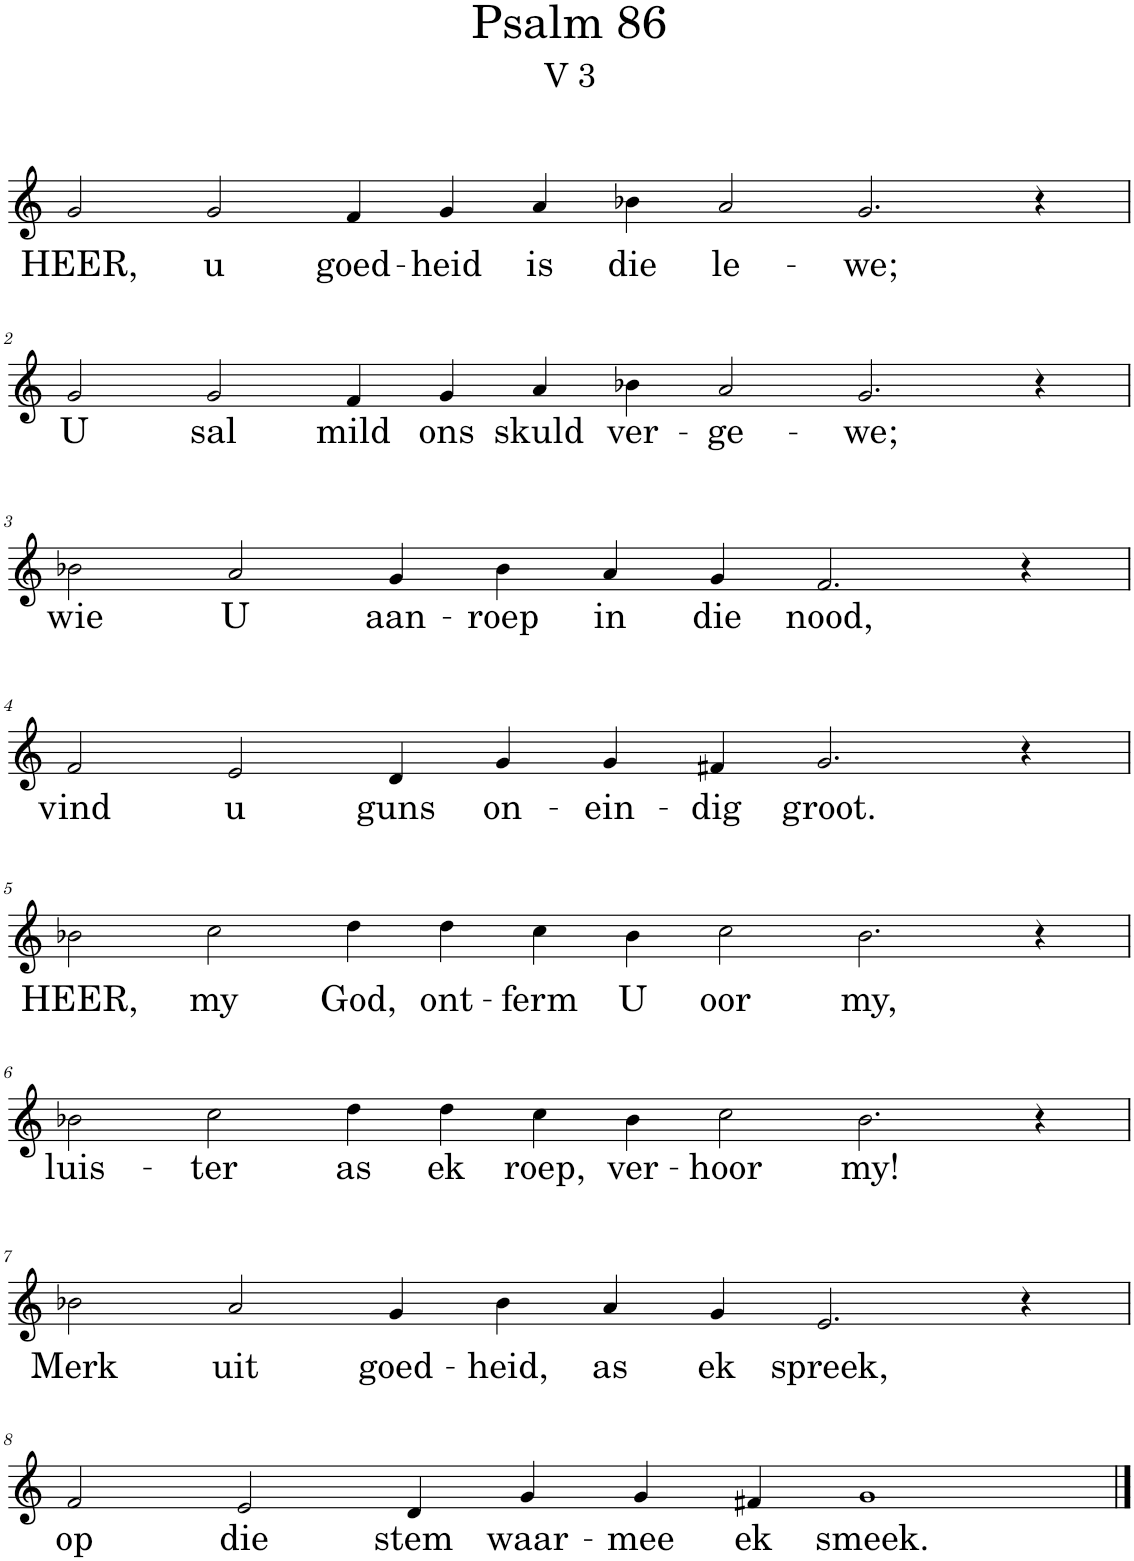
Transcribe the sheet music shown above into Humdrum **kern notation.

**kern	**text
*part1	*part1
*staff1	*staff1
*I"Pipe Organ	*
*I'Org.	*
*clefG2	*
*k[]	*
*M14/4	*
=1	=1
!	!LO:LY:b
2g/	HEER,
!	!LO:LY:b
2g/	u
!	!LO:LY:b
4f/	goed-
!	!LO:LY:b
4g/	-heid
!	!LO:LY:b
4a/	is
!	!LO:LY:b
4b-X\	die
!	!LO:LY:b
2a/	le-
!	!LO:LY:b
2.g/	-we;
4r	.
!!LO:LB:g=z
=2	=2
!	!LO:LY:b
2g/	U
!	!LO:LY:b
2g/	sal
!	!LO:LY:b
4f/	mild
!	!LO:LY:b
4g/	ons
!	!LO:LY:b
4a/	skuld
!	!LO:LY:b
4b-X\	ver-
!	!LO:LY:b
2a/	-ge-
!	!LO:LY:b
2.g/	-we;
4r	.
!!LO:LB:g=z
=3	=3
*M12/4	*
!	!LO:LY:b
2b-X\	wie
!	!LO:LY:b
2a/	U
!	!LO:LY:b
4g/	aan-
!	!LO:LY:b
4b-\	-roep
!	!LO:LY:b
4a/	in
!	!LO:LY:b
4g/	die
!	!LO:LY:b
2.f/	nood,
4r	.
!!LO:LB:g=z
=4	=4
!	!LO:LY:b
2f/	vind
!	!LO:LY:b
2e/	u
!	!LO:LY:b
4d/	guns
!	!LO:LY:b
4g/	on-
!	!LO:LY:b
4g/	-ein-
!	!LO:LY:b
4f#X/	-dig
!	!LO:LY:b
2.g/	groot.
4r	.
!!LO:LB:g=z
=5	=5
*M14/4	*
!	!LO:LY:b
2b-X\	HEER,
!	!LO:LY:b
2cc\	my
!	!LO:LY:b
4dd\	God,
!	!LO:LY:b
4dd\	ont-
!	!LO:LY:b
4cc\	-ferm
!	!LO:LY:b
4b-\	U
!	!LO:LY:b
2cc\	oor
!	!LO:LY:b
2.b-\	my,
4r	.
!!LO:LB:g=z
=6	=6
!	!LO:LY:b
2b-X\	luis-
!	!LO:LY:b
2cc\	-ter
!	!LO:LY:b
4dd\	as
!	!LO:LY:b
4dd\	ek
!	!LO:LY:b
4cc\	roep,
!	!LO:LY:b
4b-\	ver-
!	!LO:LY:b
2cc\	-hoor
!	!LO:LY:b
2.b-\	my!
4r	.
!!LO:LB:g=z
=7	=7
*M12/4	*
!	!LO:LY:b
2b-X\	Merk
!	!LO:LY:b
2a/	uit
!	!LO:LY:b
4g/	goed-
!	!LO:LY:b
4b-\	-heid,
!	!LO:LY:b
4a/	as
!	!LO:LY:b
4g/	ek
!	!LO:LY:b
2.e/	spreek,
4r	.
!!LO:LB:g=z
=8	=8
!	!LO:LY:b
2f/	op
!	!LO:LY:b
2e/	die
!	!LO:LY:b
4d/	stem
!	!LO:LY:b
4g/	waar-
!	!LO:LY:b
4g/	-mee
!	!LO:LY:b
4f#X/	ek
!	!LO:LY:b
1g	smeek.
==	==
*-	*-
